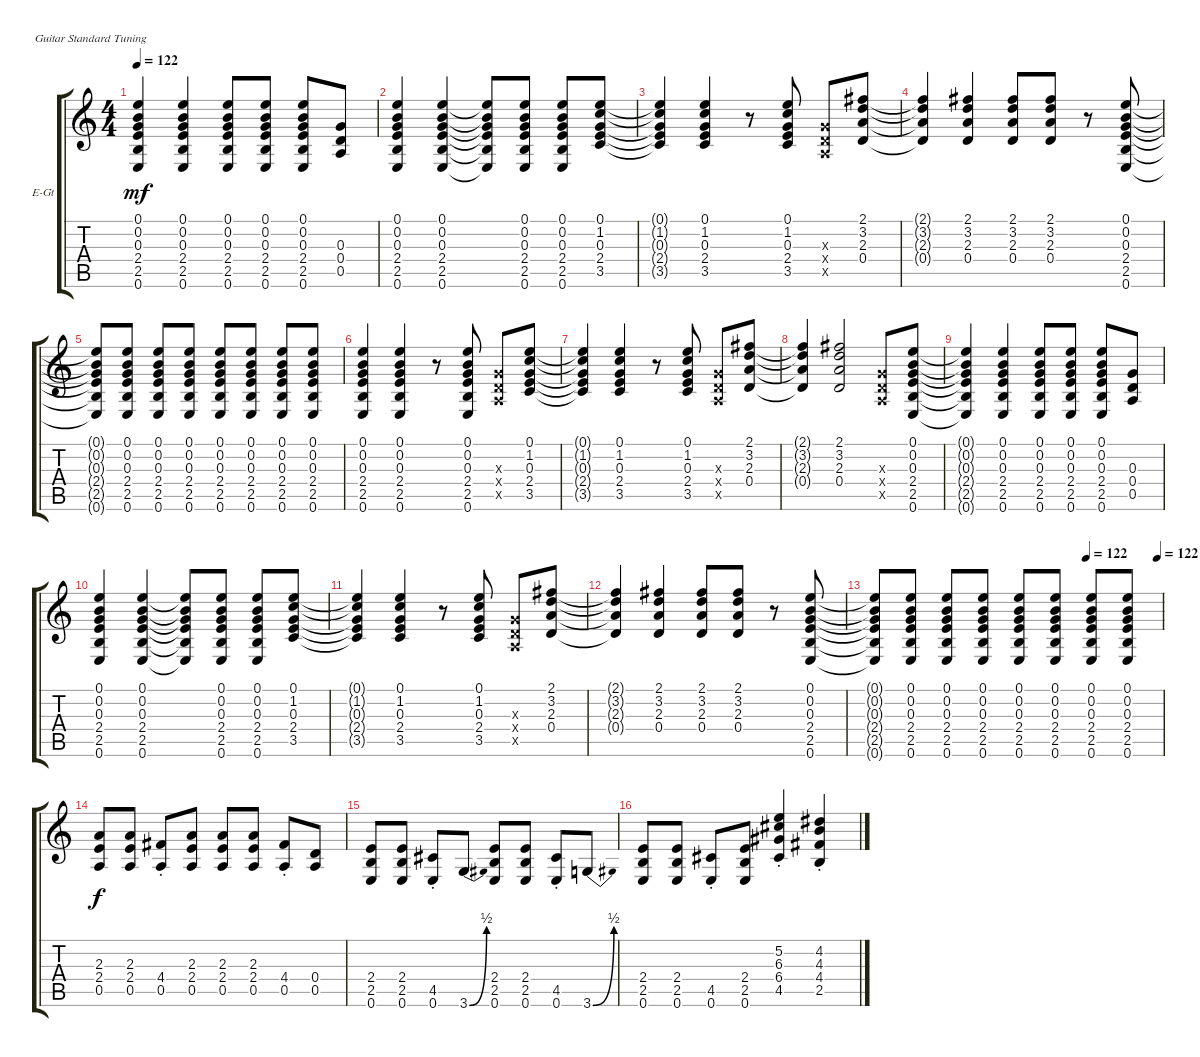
\bracketExtendMode groupsimilarinstruments
\firstSystemTrackNameOrientation horizontal
\otherSystemsTrackNameOrientation horizontal
\track ("Rory Gallagher" "E-Gt") {instrument overdrivenguitar}
\staff {score tabs}
\tuning (E4 B3 G3 D3 A2 E2)
\ts (4 4)
\tempo 122
\clef g2
\ks c
(0.6{t} 2.5{t} 2.4{t} 0.3{t} 0.2{t} 0.1{t}).4{dy mf} (0.1 0.2 0.3 2.4 2.5 0.6).4 (0.1 0.2 0.3 2.4 2.5 0.6).8 (0.1 0.2 0.3 2.4 2.5 0.6).8 (0.1 0.2 0.3 2.4 2.5 0.6).8 (0.5 0.4 0.3).8 |
(0.6 2.5 2.4 0.3 0.2 0.1).4 (0.6 2.5 2.4 0.3 0.2 0.1).4 (0.6{t} 2.5{t} 2.4{t} 0.3{t} 0.2{t} 0.1{t}).8 (0.6 2.5 2.4 0.3 0.2 0.1).8 (0.6 2.5 2.4 0.3 0.2 0.1).8 (0.1 1.2 0.3 2.4 3.5).8 |
(3.5{t} 2.4{t} 0.3{t} 1.2{t} 0.1{t}).4 (3.5 2.4 0.3 1.2 0.1).4 r.8 (3.5 2.4 0.3 1.2 0.1).8 (0.3{x} 0.4{x} 0.5{x}).8 (0.4 2.3 3.2 2.1).8 |
(2.1{t} 3.2{t} 2.3{t} 0.4{t}).4 (0.4 2.3 3.2 2.1).4 (0.4 2.3 3.2 2.1).8 (0.4 2.3 3.2 2.1).8 r.8 (0.1 0.2 0.3 2.4 2.5 0.6).8 |
(0.6{t} 2.5{t} 2.4{t} 0.3{t} 0.2{t} 0.1{t}).8 (0.6 2.5 2.4 0.3 0.2 0.1).8 (0.6 2.5 2.4 0.3 0.2 0.1).8 (0.6 2.5 2.4 0.3 0.2 0.1).8 (0.6 2.5 2.4 0.3 0.2 0.1).8 (0.6 2.5 2.4 0.3 0.2 0.1).8 (0.6 2.5 2.4 0.3 0.2 0.1).8 (0.6 2.5 2.4 0.3 0.2 0.1).8 |
(0.6 2.5 2.4 0.3 0.2 0.1).4 (0.6 2.5 2.4 0.3 0.2 0.1).4 r.8 (0.1 0.2 0.3 2.4 2.5 0.6).8 (0.5{x} 0.4{x} 0.3{x}).8 (3.5 2.4 0.3 1.2 0.1).8 |
(0.1{t} 1.2{t} 0.3{t} 2.4{t} 3.5{t}).4 (3.5 2.4 0.3 1.2 0.1).4 r.8 (0.1 1.2 0.3 2.4 3.5).8 (0.5{x} 0.4{x} 0.3{x}).8 (0.4 2.3 3.2 2.1).8 |
(2.1{t} 3.2{t} 2.3{t} 0.4{t}).4 (2.1 3.2 2.3 0.4).2 (0.3{x} 0.4{x} 0.5{x}).8 (0.6 2.5 2.4 0.3 0.2 0.1).8 |
(0.6{t} 2.5{t} 2.4{t} 0.3{t} 0.2{t} 0.1{t}).4 (0.1 0.2 0.3 2.4 2.5 0.6).4 (0.1 0.2 0.3 2.4 2.5 0.6).8 (0.1 0.2 0.3 2.4 2.5 0.6).8 (0.1 0.2 0.3 2.4 2.5 0.6).8 (0.5 0.4 0.3).8 |
(0.6 2.5 2.4 0.3 0.2 0.1).4 (0.6 2.5 2.4 0.3 0.2 0.1).4 (0.6{t} 2.5{t} 2.4{t} 0.3{t} 0.2{t} 0.1{t}).8 (0.6 2.5 2.4 0.3 0.2 0.1).8 (0.6 2.5 2.4 0.3 0.2 0.1).8 (0.1 1.2 0.3 2.4 3.5).8 |
(3.5{t} 2.4{t} 0.3{t} 1.2{t} 0.1{t}).4 (3.5 2.4 0.3 1.2 0.1).4 r.8 (3.5 2.4 0.3 1.2 0.1).8 (0.3{x} 0.4{x} 0.5{x}).8 (0.4 2.3 3.2 2.1).8 |
(2.1{t} 3.2{t} 2.3{t} 0.4{t}).4 (0.4 2.3 3.2 2.1).4 (0.4 2.3 3.2 2.1).8 (0.4 2.3 3.2 2.1).8 r.8 (0.1 0.2 0.3 2.4 2.5 0.6).8 |
\tempo (122 0.738462)
\tempo (122 0.984615)
(0.6{t} 2.5{t} 2.4{t} 0.3{t} 0.2{t} 0.1{t}).8 (0.6 2.5 2.4 0.3 0.2 0.1).8 (0.6 2.5 2.4 0.3 0.2 0.1).8 (0.6 2.5 2.4 0.3 0.2 0.1).8 (0.6 2.5 2.4 0.3 0.2 0.1).8 (0.6 2.5 2.4 0.3 0.2 0.1).8 (0.6 2.5 2.4 0.3 0.2 0.1).8 (0.6 2.5 2.4 0.3 0.2 0.1).8 |
\section ("" "")
(2.3 2.4 0.5).8{dy f} (2.3 2.4 0.5).8 (0.5{st} 4.4{st}).8 (0.5 2.4 2.3).8 (0.5 2.4 2.3).8 (0.5 2.4 2.3).8 (4.4{st} 0.5{st}).8 (0.5 0.4).8 |
(2.4 2.5 0.6).8 (2.4 2.5 0.6).8 (0.6{st} 4.5{st}).8 3.6{be (bend 0 0 15 2)}.8 (0.6 2.5 2.4).8 (2.4 2.5 0.6).8 (0.6{st} 4.5{st}).8 3.6{be (bend 0 0 15 2)}.8 |
(0.6 2.5 2.4).8 (0.6 2.5 2.4).8 (4.5{st} 0.6{st}).8 (2.4 2.5 0.6).8 (4.5{st} 6.4{st} 6.3{st} 5.2{st}).4 (2.5{st} 4.4{st} 4.3{st} 4.2{st}).4
